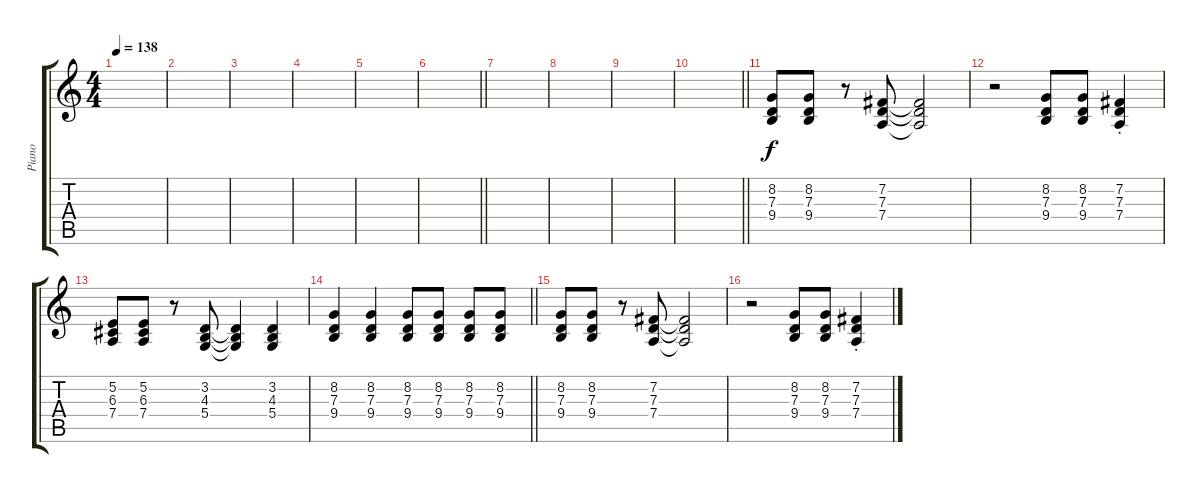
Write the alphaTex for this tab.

\track ("Piano" "Piano") {instrument brightacousticpiano}
\staff {score tabs}
\tuning (E4 B3 G3 D3 A2 D2) {hide}
\ts (4 4)
\tempo 138
\clef g2
\ks c
|
|
|
|
|
\barLineRight lightlight
|
|
|
|
\barLineRight lightlight
|
(8.2 7.3 9.4).8 (8.2 7.3 9.4).8 r.8 (7.2 7.3 7.4).8 (7.2{t} 7.3{t} 7.4{t}).2 |
r.2 (8.2 7.3 9.4).8 (8.2 7.3 9.4).8 (7.2{st} 7.3{st} 7.4{st}).4 |
(5.2 6.3 7.4).8 (5.2 6.3 7.4).8 r.8 (3.2 4.3 5.4).8 (3.2{t} 4.3{t} 5.4{t}).4 (3.2 4.3 5.4).4 |
\barLineRight lightlight
(8.2 7.3 9.4).4 (8.2 7.3 9.4).4 (8.2 7.3 9.4).8 (8.2 7.3 9.4).8 (8.2 7.3 9.4).8 (8.2 7.3 9.4).8 |
(8.2 7.3 9.4).8 (8.2 7.3 9.4).8 r.8 (7.2 7.3 7.4).8 (7.2{t} 7.3{t} 7.4{t}).2 |
r.2 (8.2 7.3 9.4).8 (8.2 7.3 9.4).8 (7.2{st} 7.3{st} 7.4{st}).4
